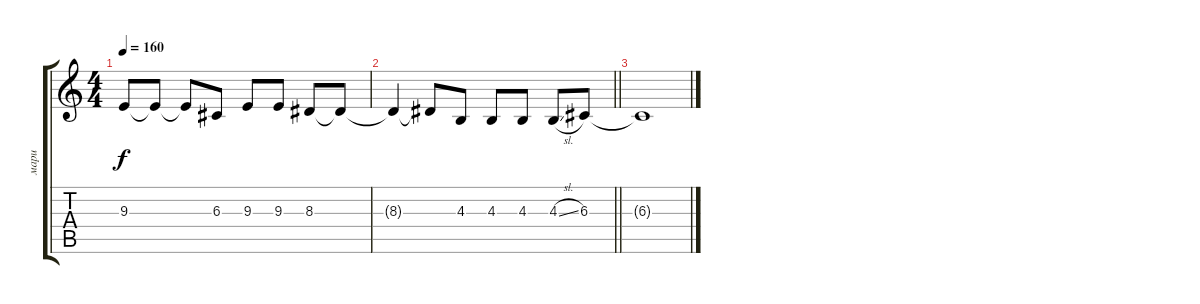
\track ("мари" "мари") {instrument oboe}
\staff {score tabs}
\tuning (E4 B3 G3 D3 A2 E2) {hide}
\ts (4 4)
\tempo 160
\clef g2
\ks c
9.3{t}.8{dy f} 9.3{t}.8 9.3{t}.8 6.3.8 9.3.8 9.3.8 8.3.8 8.3{t}.8 |
\barLineRight lightlight
8.3{t}.4 8.3{t}.8 4.3.8 4.3.8 4.3.8 4.3{sl}.8 6.3.8 |
6.3{t}.1
